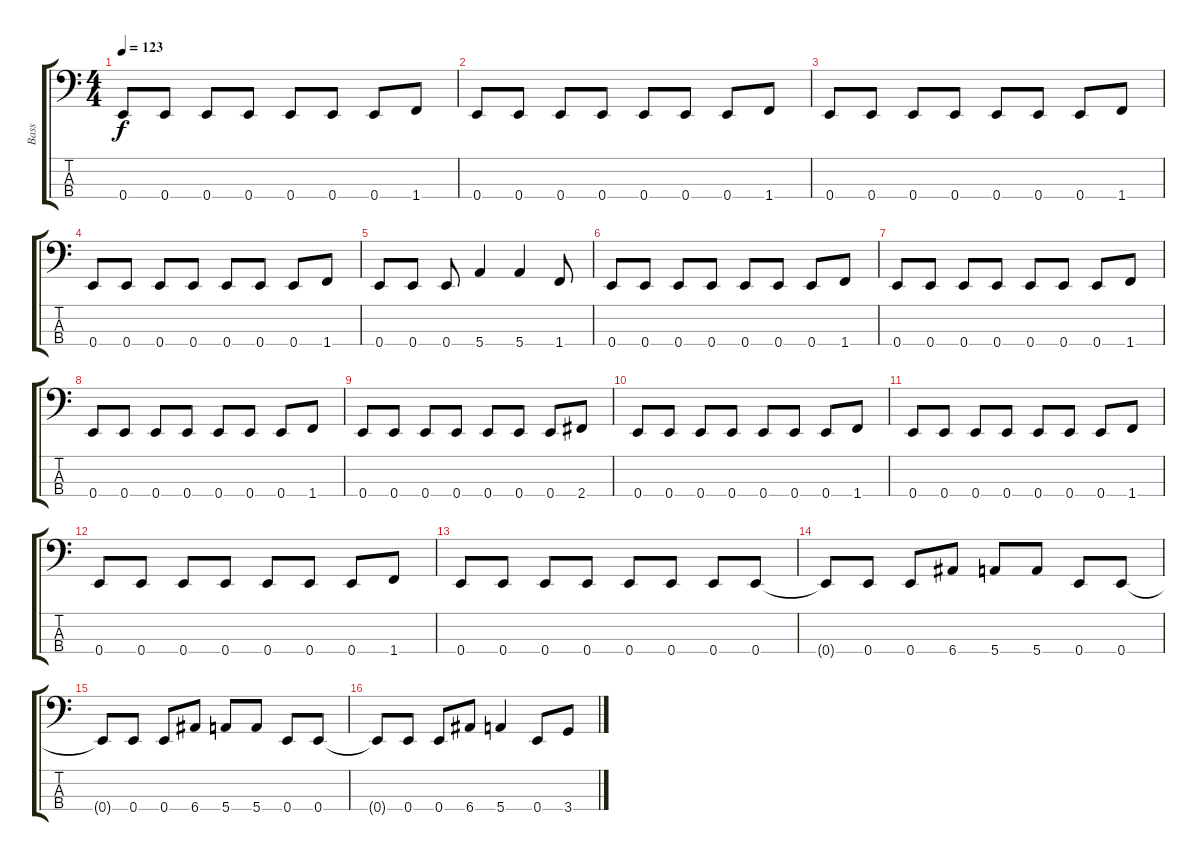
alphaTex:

\track ("Bass" "Bass") {instrument electricbassfinger}
\staff {score tabs}
\tuning (G2 D2 A1 E1) {hide}
\ts (4 4)
\tempo 123
\clef f4
\ks c
0.4.8{dy f} 0.4.8 0.4.8 0.4.8 0.4.8 0.4.8 0.4.8 1.4.8 |
0.4.8 0.4.8 0.4.8 0.4.8 0.4.8 0.4.8 0.4.8 1.4.8 |
0.4.8 0.4.8 0.4.8 0.4.8 0.4.8 0.4.8 0.4.8 1.4.8 |
0.4.8 0.4.8 0.4.8 0.4.8 0.4.8 0.4.8 0.4.8 1.4.8 |
0.4.8 0.4.8 0.4.8 5.4.4 5.4.4 1.4.8 |
0.4.8 0.4.8 0.4.8 0.4.8 0.4.8 0.4.8 0.4.8 1.4.8 |
0.4.8 0.4.8 0.4.8 0.4.8 0.4.8 0.4.8 0.4.8 1.4.8 |
0.4.8 0.4.8 0.4.8 0.4.8 0.4.8 0.4.8 0.4.8 1.4.8 |
0.4.8 0.4.8 0.4.8 0.4.8 0.4.8 0.4.8 0.4.8 2.4.8 |
0.4.8 0.4.8 0.4.8 0.4.8 0.4.8 0.4.8 0.4.8 1.4.8 |
0.4.8 0.4.8 0.4.8 0.4.8 0.4.8 0.4.8 0.4.8 1.4.8 |
0.4.8 0.4.8 0.4.8 0.4.8 0.4.8 0.4.8 0.4.8 1.4.8 |
0.4.8 0.4.8 0.4.8 0.4.8 0.4.8 0.4.8 0.4.8 0.4.8 |
0.4{t}.8 0.4.8 0.4.8 6.4.8 5.4.8 5.4.8 0.4.8 0.4.8 |
0.4{t}.8 0.4.8 0.4.8 6.4.8 5.4.8 5.4.8 0.4.8 0.4.8 |
0.4{t}.8 0.4.8 0.4.8 6.4.8 5.4.4 0.4.8 3.4.8
